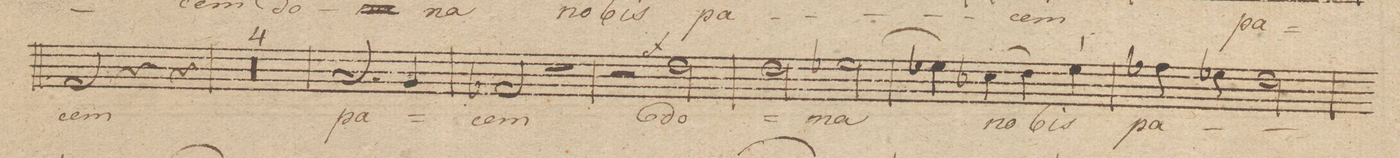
**kern	**text	**dynam
*I"Tenore Solo	*	*
*clefC4	*	*
*k[cnfngn]	*	*
*met(c|)	*	*
*M2/2	*	*
2E/	-cem	.
4r	.	.
4r	.	.
=197	=197	=197
00r	.	.
=198	=198	=198
=199	=199	=199
=200	=200	=200
=201	=201	=201
2.G/	pa-	.
4F/	.	.
=202	=202	=202
2E-X/	-cem	.
2r	.	.
=203	=203	=203
2r	.	.
.	.	f
2c\	do-	.
=204	=204	=204
2c\	.	.
[2d-X\	-na	.
=205	=205	=205
4d-X\]	.	.
(4B-X\	no-	.
4c\)	.	.
4d-`\	-bis	.
=206	=206	=206
4e-\	pa-	.
4d-\	.	.
2c\	.	.
=207	=207	=207
*-	*-	*-
